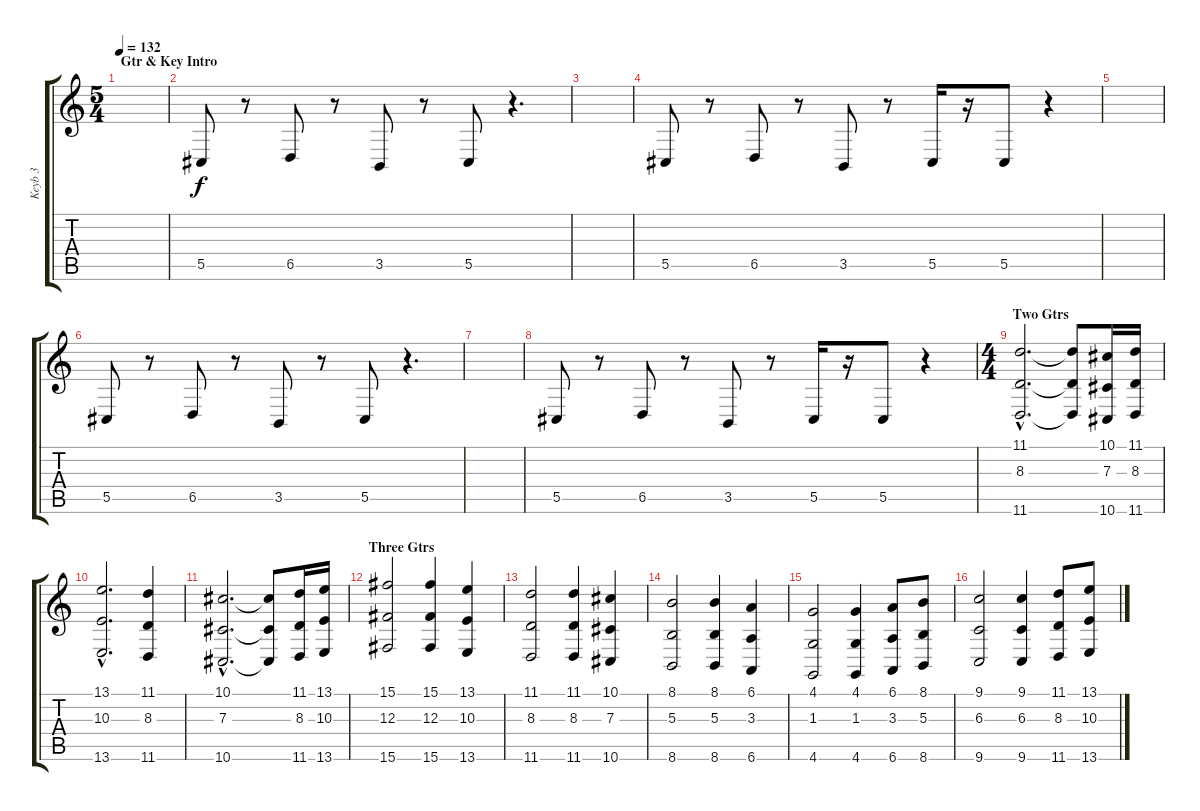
\track ("Keyb 3" "Keyb 3") {instrument stringensemble2}
\staff {score tabs}
\tuning (Eb4 Bb3 Gb3 Db3 Ab2 Eb2) {hide}
\ts (5 4)
\section ("" "Gtr & Key Intro")
\tempo 132
\clef g2
\ks c
|
5.5.8 r.8 6.5.8 r.8 3.5.8 r.8 5.5.8 r.4{d} |
|
5.5.8 r.8 6.5.8 r.8 3.5.8 r.8 5.5.16 r.16 5.5.8 r.4 |
|
5.5.8 r.8 6.5.8 r.8 3.5.8 r.8 5.5.8 r.4{d} |
|
5.5.8 r.8 6.5.8 r.8 3.5.8 r.8 5.5.16 r.16 5.5.8 r.4 |
\ts (4 4)
\section ("" "Two Gtrs")
(11.1{hac} 8.3{hac} 11.6{hac}).2{d} (11.1{t} 8.3{t} 11.6{t}).8 (10.1 7.3 10.6).16 (11.1 8.3 11.6).16 |
(13.1{hac} 10.3{hac} 13.6{hac}).2{d} (11.1 8.3 11.6).4 |
(10.1{hac} 7.3{hac} 10.6{hac}).2{d} (10.1{t} 7.3{t} 10.6{t}).8 (11.1 8.3 11.6).16 (13.1 10.3 13.6).16 |
\section ("" "Three Gtrs")
(15.1 12.3 15.6).2 (15.1 12.3 15.6).4 (13.1 10.3 13.6).4 |
(11.1 8.3 11.6).2 (11.1 8.3 11.6).4 (10.1 7.3 10.6).4 |
(8.1 5.3 8.6).2 (8.1 5.3 8.6).4 (6.1 3.3 6.6).4 |
(4.1 1.3 4.6).2 (4.1 1.3 4.6).4 (6.1 3.3 6.6).8 (8.1 5.3 8.6).8 |
(9.1 6.3 9.6).2 (9.1 6.3 9.6).4 (11.1 8.3 11.6).8 (13.1 10.3 13.6).8
